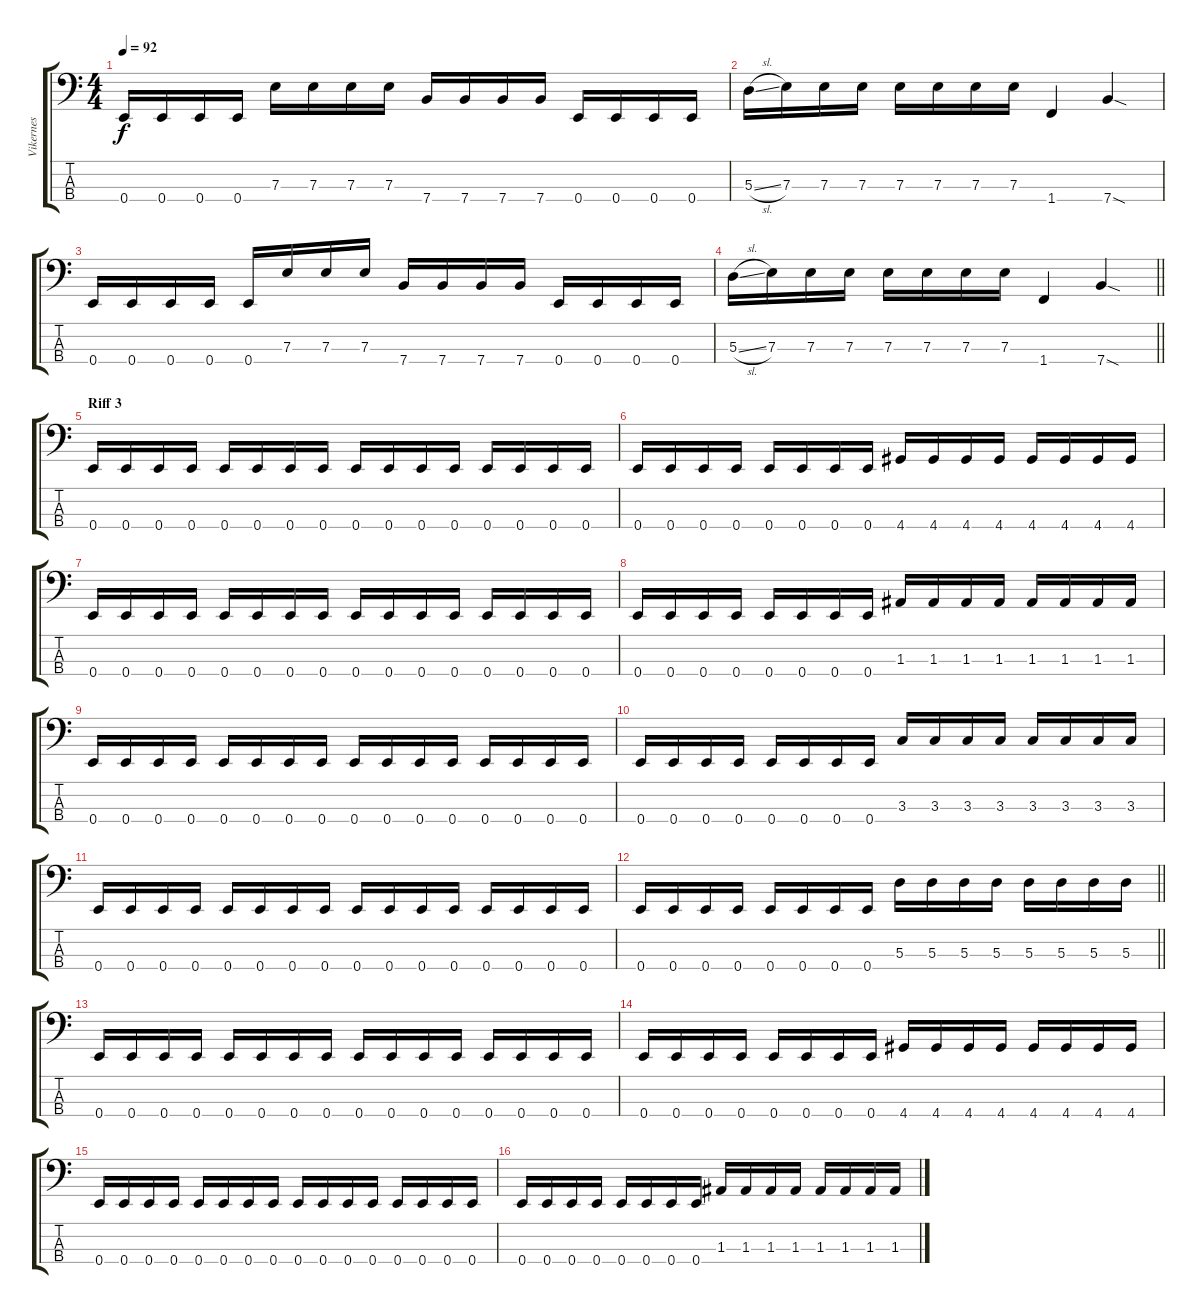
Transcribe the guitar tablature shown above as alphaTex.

\track ("Vikernes" "Vikernes") {instrument electricbasspick}
\staff {score tabs}
\tuning (G2 D2 A1 E1) {hide}
\ts (4 4)
\tempo 92
\clef f4
\ks c
0.4.16{dy f} 0.4.16 0.4.16 0.4.16 7.3.16 7.3.16 7.3.16 7.3.16 7.4.16 7.4.16 7.4.16 7.4.16 0.4.16 0.4.16 0.4.16 0.4.16 |
5.3{sl}.16 7.3.16 7.3.16 7.3.16 7.3.16 7.3.16 7.3.16 7.3.16 1.4.4 7.4{sod}.4 |
0.4.16 0.4.16 0.4.16 0.4.16 0.4.16 7.3.16 7.3.16 7.3.16 7.4.16 7.4.16 7.4.16 7.4.16 0.4.16 0.4.16 0.4.16 0.4.16 |
\barLineRight lightlight
5.3{sl}.16 7.3.16 7.3.16 7.3.16 7.3.16 7.3.16 7.3.16 7.3.16 1.4.4 7.4{sod}.4 |
\section ("" "Riff 3")
0.4.16 0.4.16 0.4.16 0.4.16 0.4.16 0.4.16 0.4.16 0.4.16 0.4.16 0.4.16 0.4.16 0.4.16 0.4.16 0.4.16 0.4.16 0.4.16 |
0.4.16 0.4.16 0.4.16 0.4.16 0.4.16 0.4.16 0.4.16 0.4.16 4.4.16 4.4.16 4.4.16 4.4.16 4.4.16 4.4.16 4.4.16 4.4.16 |
0.4.16 0.4.16 0.4.16 0.4.16 0.4.16 0.4.16 0.4.16 0.4.16 0.4.16 0.4.16 0.4.16 0.4.16 0.4.16 0.4.16 0.4.16 0.4.16 |
0.4.16 0.4.16 0.4.16 0.4.16 0.4.16 0.4.16 0.4.16 0.4.16 1.3.16 1.3.16 1.3.16 1.3.16 1.3.16 1.3.16 1.3.16 1.3.16 |
0.4.16 0.4.16 0.4.16 0.4.16 0.4.16 0.4.16 0.4.16 0.4.16 0.4.16 0.4.16 0.4.16 0.4.16 0.4.16 0.4.16 0.4.16 0.4.16 |
0.4.16 0.4.16 0.4.16 0.4.16 0.4.16 0.4.16 0.4.16 0.4.16 3.3.16 3.3.16 3.3.16 3.3.16 3.3.16 3.3.16 3.3.16 3.3.16 |
0.4.16 0.4.16 0.4.16 0.4.16 0.4.16 0.4.16 0.4.16 0.4.16 0.4.16 0.4.16 0.4.16 0.4.16 0.4.16 0.4.16 0.4.16 0.4.16 |
\barLineRight lightlight
0.4.16 0.4.16 0.4.16 0.4.16 0.4.16 0.4.16 0.4.16 0.4.16 5.3.16 5.3.16 5.3.16 5.3.16 5.3.16 5.3.16 5.3.16 5.3.16 |
0.4.16 0.4.16 0.4.16 0.4.16 0.4.16 0.4.16 0.4.16 0.4.16 0.4.16 0.4.16 0.4.16 0.4.16 0.4.16 0.4.16 0.4.16 0.4.16 |
0.4.16 0.4.16 0.4.16 0.4.16 0.4.16 0.4.16 0.4.16 0.4.16 4.4.16 4.4.16 4.4.16 4.4.16 4.4.16 4.4.16 4.4.16 4.4.16 |
0.4.16 0.4.16 0.4.16 0.4.16 0.4.16 0.4.16 0.4.16 0.4.16 0.4.16 0.4.16 0.4.16 0.4.16 0.4.16 0.4.16 0.4.16 0.4.16 |
0.4.16 0.4.16 0.4.16 0.4.16 0.4.16 0.4.16 0.4.16 0.4.16 1.3.16 1.3.16 1.3.16 1.3.16 1.3.16 1.3.16 1.3.16 1.3.16
